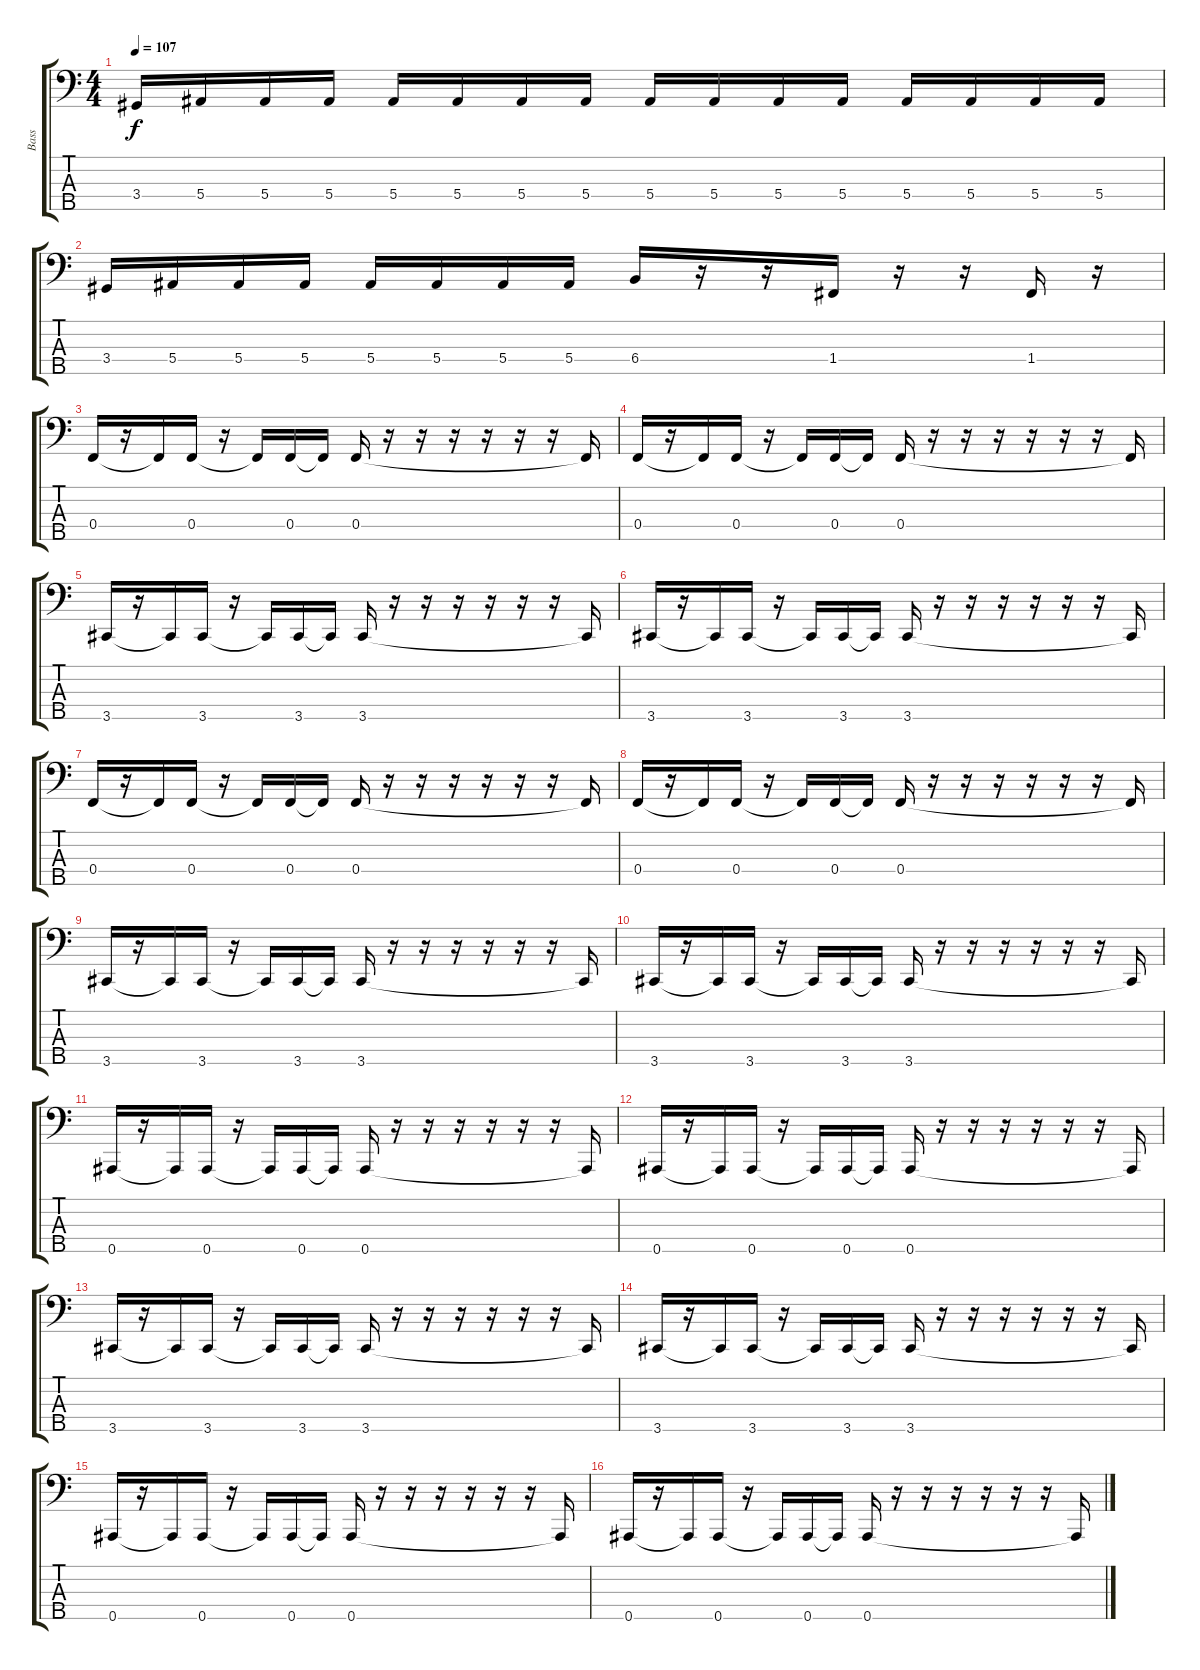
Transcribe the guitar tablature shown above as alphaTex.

\track ("Bass" "Bass") {instrument electricbasspick}
\staff {score tabs}
\tuning (G2 Eb2 Bb1 F1 Bb0) {hide}
\ts (4 4)
\tempo 107
\clef f4
\ks c
3.4.16{dy f} 5.4.16 5.4.16 5.4.16 5.4.16 5.4.16 5.4.16 5.4.16 5.4.16 5.4.16 5.4.16 5.4.16 5.4.16 5.4.16 5.4.16 5.4.16 |
3.4.16 5.4.16 5.4.16 5.4.16 5.4.16 5.4.16 5.4.16 5.4.16 6.4.16 r.16 r.16 1.4.16 r.16 r.16 1.4.16 r.16 |
0.4.16 r.16 0.4{t}.16 0.4.16 r.16 0.4{t}.16 0.4.16 0.4{t}.16 0.4.16 r.16 r.16 r.16 r.16 r.16 r.16 0.4{t}.16 |
0.4.16 r.16 0.4{t}.16 0.4.16 r.16 0.4{t}.16 0.4.16 0.4{t}.16 0.4.16 r.16 r.16 r.16 r.16 r.16 r.16 0.4{t}.16 |
3.5.16 r.16 3.5{t}.16 3.5.16 r.16 3.5{t}.16 3.5.16 3.5{t}.16 3.5.16 r.16 r.16 r.16 r.16 r.16 r.16 3.5{t}.16 |
3.5.16 r.16 3.5{t}.16 3.5.16 r.16 3.5{t}.16 3.5.16 3.5{t}.16 3.5.16 r.16 r.16 r.16 r.16 r.16 r.16 3.5{t}.16 |
0.4.16 r.16 0.4{t}.16 0.4.16 r.16 0.4{t}.16 0.4.16 0.4{t}.16 0.4.16 r.16 r.16 r.16 r.16 r.16 r.16 0.4{t}.16 |
0.4.16 r.16 0.4{t}.16 0.4.16 r.16 0.4{t}.16 0.4.16 0.4{t}.16 0.4.16 r.16 r.16 r.16 r.16 r.16 r.16 0.4{t}.16 |
3.5.16 r.16 3.5{t}.16 3.5.16 r.16 3.5{t}.16 3.5.16 3.5{t}.16 3.5.16 r.16 r.16 r.16 r.16 r.16 r.16 3.5{t}.16 |
3.5.16 r.16 3.5{t}.16 3.5.16 r.16 3.5{t}.16 3.5.16 3.5{t}.16 3.5.16 r.16 r.16 r.16 r.16 r.16 r.16 3.5{t}.16 |
0.5.16 r.16 0.5{t}.16 0.5.16 r.16 0.5{t}.16 0.5.16 0.5{t}.16 0.5.16 r.16 r.16 r.16 r.16 r.16 r.16 0.5{t}.16 |
0.5.16 r.16 0.5{t}.16 0.5.16 r.16 0.5{t}.16 0.5.16 0.5{t}.16 0.5.16 r.16 r.16 r.16 r.16 r.16 r.16 0.5{t}.16 |
3.5.16 r.16 3.5{t}.16 3.5.16 r.16 3.5{t}.16 3.5.16 3.5{t}.16 3.5.16 r.16 r.16 r.16 r.16 r.16 r.16 3.5{t}.16 |
3.5.16 r.16 3.5{t}.16 3.5.16 r.16 3.5{t}.16 3.5.16 3.5{t}.16 3.5.16 r.16 r.16 r.16 r.16 r.16 r.16 3.5{t}.16 |
0.5.16 r.16 0.5{t}.16 0.5.16 r.16 0.5{t}.16 0.5.16 0.5{t}.16 0.5.16 r.16 r.16 r.16 r.16 r.16 r.16 0.5{t}.16 |
0.5.16 r.16 0.5{t}.16 0.5.16 r.16 0.5{t}.16 0.5.16 0.5{t}.16 0.5.16 r.16 r.16 r.16 r.16 r.16 r.16 0.5{t}.16
